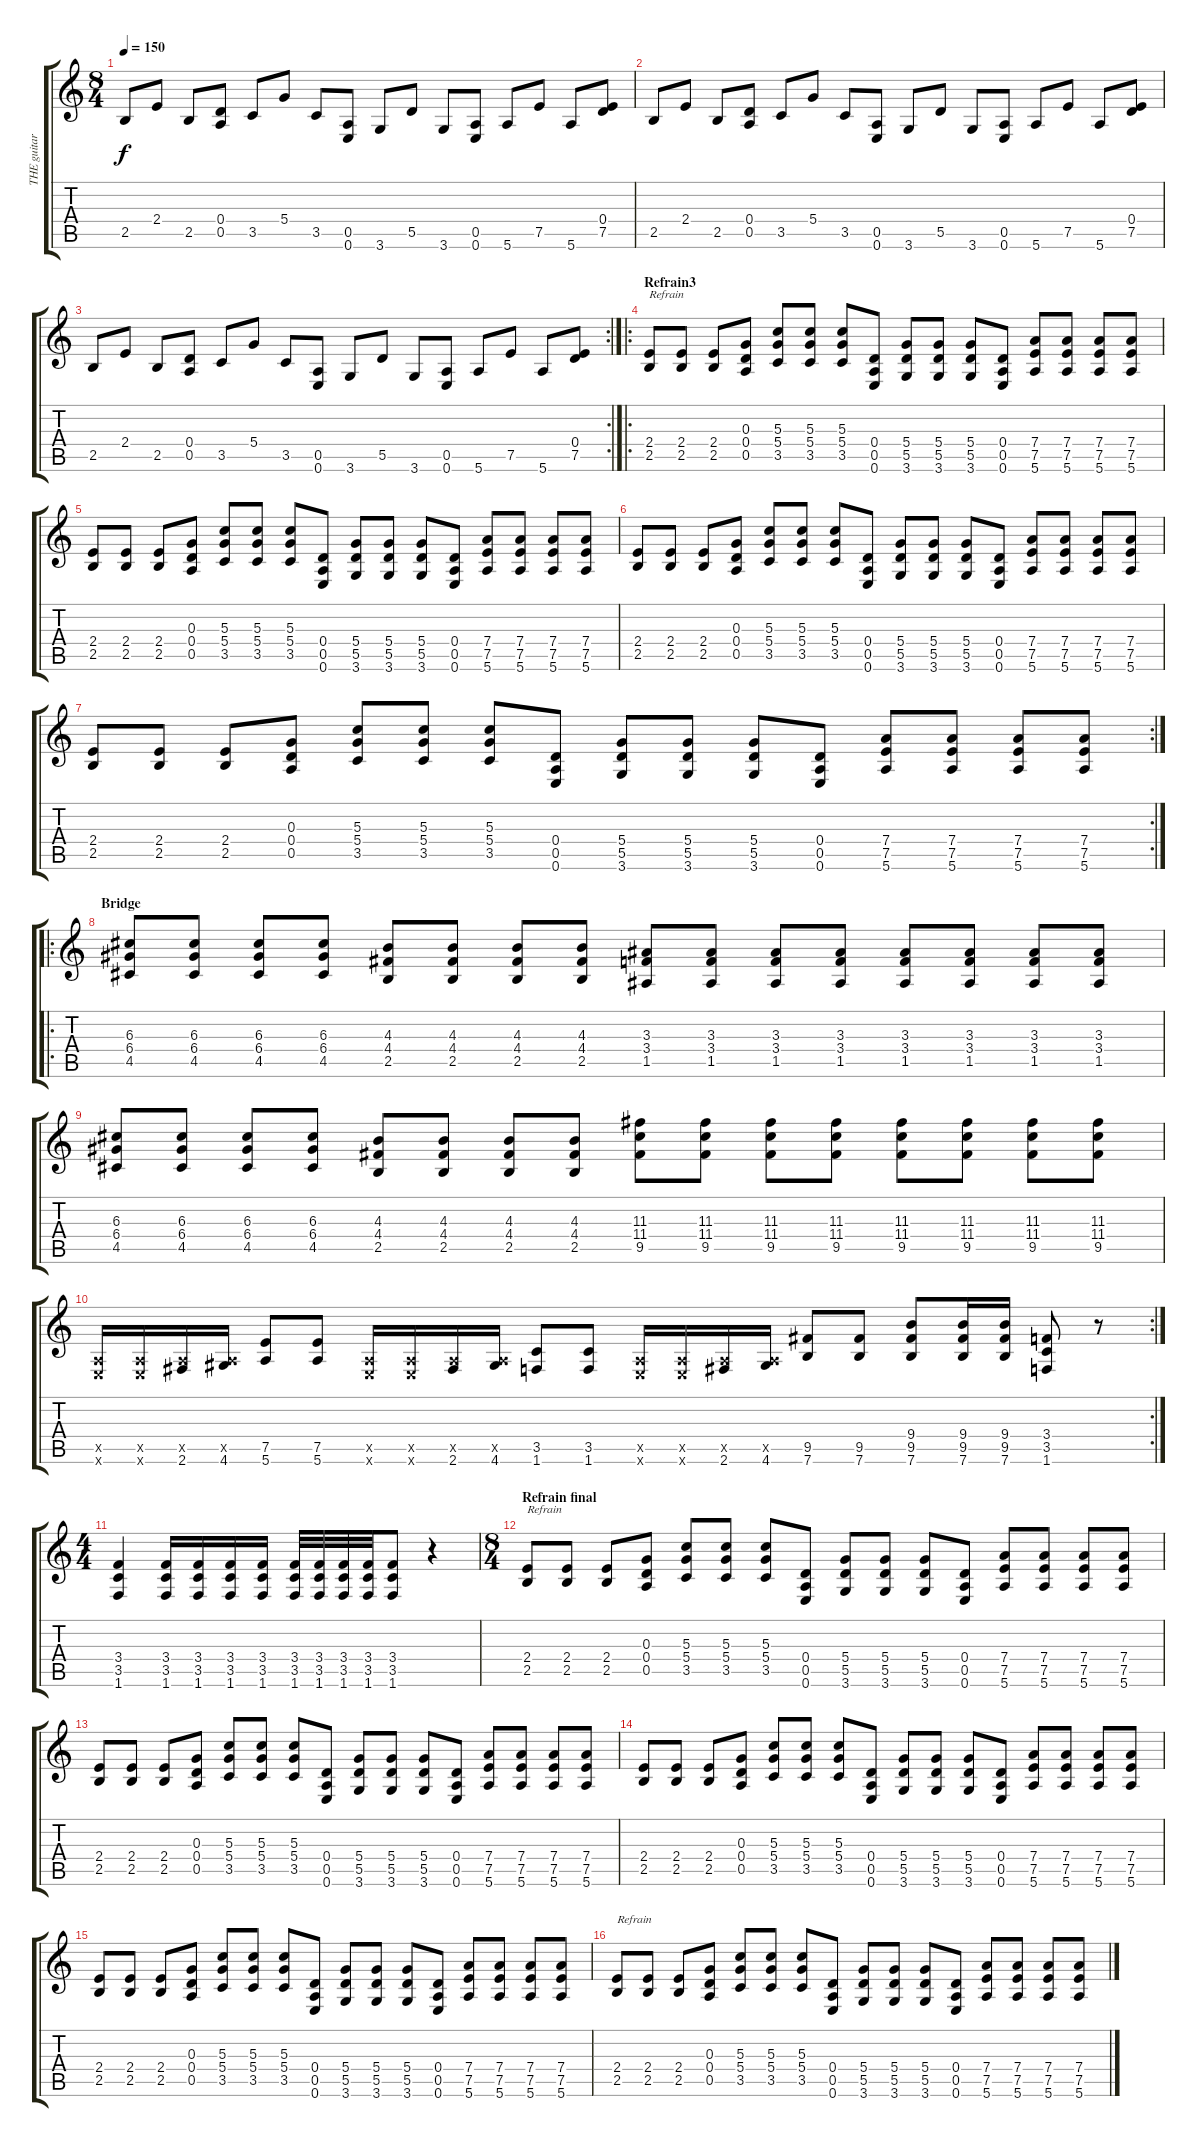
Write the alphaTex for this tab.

\track ("THE guitar ( Manu)" "THE guitar") {instrument overdrivenguitar}
\staff {score tabs}
\tuning (E4 B3 G3 D3 A2 E2) {hide}
\ts (8 4)
\tempo 150
\clef g2
\ks c
2.5.8{dy f} 2.4.8 2.5.8 (0.4 0.5).8 3.5.8 5.4.8 3.5.8 (0.5 0.6).8 3.6.8 5.5.8 3.6.8 (0.5 0.6).8 5.6.8 7.5.8 5.6.8 (0.4 7.5).8 |
2.5.8 2.4.8 2.5.8 (0.4 0.5).8 3.5.8 5.4.8 3.5.8 (0.5 0.6).8 3.6.8 5.5.8 3.6.8 (0.5 0.6).8 5.6.8 7.5.8 5.6.8 (0.4 7.5).8 |
\rc 2
2.5.8 2.4.8 2.5.8 (0.4 0.5).8 3.5.8 5.4.8 3.5.8 (0.5 0.6).8 3.6.8 5.5.8 3.6.8 (0.5 0.6).8 5.6.8 7.5.8 5.6.8 (0.4 7.5).8 |
\ro
\section ("" "Refrain3")
(2.4 2.5).8{txt "Refrain"} (2.4 2.5).8 (2.4 2.5).8 (0.3 0.4 0.5).8 (5.3 5.4 3.5).8 (5.3 5.4 3.5).8 (5.3 5.4 3.5).8 (0.4 0.5 0.6).8 (5.4 5.5 3.6).8 (5.4 5.5 3.6).8 (5.4 5.5 3.6).8 (0.4 0.5 0.6).8 (7.4 7.5 5.6).8 (7.4 7.5 5.6).8 (7.4 7.5 5.6).8 (7.4 7.5 5.6).8 |
(2.4 2.5).8 (2.4 2.5).8 (2.4 2.5).8 (0.3 0.4 0.5).8 (5.3 5.4 3.5).8 (5.3 5.4 3.5).8 (5.3 5.4 3.5).8 (0.4 0.5 0.6).8 (5.4 5.5 3.6).8 (5.4 5.5 3.6).8 (5.4 5.5 3.6).8 (0.4 0.5 0.6).8 (7.4 7.5 5.6).8 (7.4 7.5 5.6).8 (7.4 7.5 5.6).8 (7.4 7.5 5.6).8 |
(2.4 2.5).8 (2.4 2.5).8 (2.4 2.5).8 (0.3 0.4 0.5).8 (5.3 5.4 3.5).8 (5.3 5.4 3.5).8 (5.3 5.4 3.5).8 (0.4 0.5 0.6).8 (5.4 5.5 3.6).8 (5.4 5.5 3.6).8 (5.4 5.5 3.6).8 (0.4 0.5 0.6).8 (7.4 7.5 5.6).8 (7.4 7.5 5.6).8 (7.4 7.5 5.6).8 (7.4 7.5 5.6).8 |
\rc 2
(2.4 2.5).8 (2.4 2.5).8 (2.4 2.5).8 (0.3 0.4 0.5).8 (5.3 5.4 3.5).8 (5.3 5.4 3.5).8 (5.3 5.4 3.5).8 (0.4 0.5 0.6).8 (5.4 5.5 3.6).8 (5.4 5.5 3.6).8 (5.4 5.5 3.6).8 (0.4 0.5 0.6).8 (7.4 7.5 5.6).8 (7.4 7.5 5.6).8 (7.4 7.5 5.6).8 (7.4 7.5 5.6).8 |
\ro
\section ("" "Bridge")
(6.3 6.4 4.5).8 (6.3 6.4 4.5).8 (6.3 6.4 4.5).8 (6.3 6.4 4.5).8 (4.3 4.4 2.5).8 (4.3 4.4 2.5).8 (4.3 4.4 2.5).8 (4.3 4.4 2.5).8 (3.3 3.4 1.5).8 (3.3 3.4 1.5).8 (3.3 3.4 1.5).8 (3.3 3.4 1.5).8 (3.3 3.4 1.5).8 (3.3 3.4 1.5).8 (3.3 3.4 1.5).8 (3.3 3.4 1.5).8 |
(6.3 6.4 4.5).8 (6.3 6.4 4.5).8 (6.3 6.4 4.5).8 (6.3 6.4 4.5).8 (4.3 4.4 2.5).8 (4.3 4.4 2.5).8 (4.3 4.4 2.5).8 (4.3 4.4 2.5).8 (11.3 11.4 9.5).8 (11.3 11.4 9.5).8 (11.3 11.4 9.5).8 (11.3 11.4 9.5).8 (11.3 11.4 9.5).8 (11.3 11.4 9.5).8 (11.3 11.4 9.5).8 (11.3 11.4 9.5).8 |
\rc 2
(0.5{x} 0.6{x}).16 (0.5{x} 0.6{x}).16 (0.5{x} 2.6).16 (0.5{x} 4.6).16 (7.5 5.6).8 (7.5 5.6).8 (0.5{x} 0.6{x}).16 (0.5{x} 0.6{x}).16 (0.5{x} 2.6).16 (0.5{x} 4.6).16 (3.5 1.6).8 (3.5 1.6).8 (0.5{x} 0.6{x}).16 (0.5{x} 0.6{x}).16 (0.5{x} 2.6).16 (0.5{x} 4.6).16 (9.5 7.6).8 (9.5 7.6).8 (9.4 9.5 7.6).8 (9.4 9.5 7.6).16 (9.4 9.5 7.6).16 (3.4 3.5 1.6).8 r.8 |
\ts (4 4)
(3.4 3.5 1.6).4 (3.4 3.5 1.6).16 (3.4 3.5 1.6).16 (3.4 3.5 1.6).16 (3.4 3.5 1.6).16 (3.4 3.5 1.6).32 (3.4 3.5 1.6).32 (3.4 3.5 1.6).32 (3.4 3.5 1.6).32 (3.4 3.5 1.6).8 r.4 |
\ts (8 4)
\section ("" "Refrain final")
(2.4 2.5).8{txt "Refrain"} (2.4 2.5).8 (2.4 2.5).8 (0.3 0.4 0.5).8 (5.3 5.4 3.5).8 (5.3 5.4 3.5).8 (5.3 5.4 3.5).8 (0.4 0.5 0.6).8 (5.4 5.5 3.6).8 (5.4 5.5 3.6).8 (5.4 5.5 3.6).8 (0.4 0.5 0.6).8 (7.4 7.5 5.6).8 (7.4 7.5 5.6).8 (7.4 7.5 5.6).8 (7.4 7.5 5.6).8 |
(2.4 2.5).8 (2.4 2.5).8 (2.4 2.5).8 (0.3 0.4 0.5).8 (5.3 5.4 3.5).8 (5.3 5.4 3.5).8 (5.3 5.4 3.5).8 (0.4 0.5 0.6).8 (5.4 5.5 3.6).8 (5.4 5.5 3.6).8 (5.4 5.5 3.6).8 (0.4 0.5 0.6).8 (7.4 7.5 5.6).8 (7.4 7.5 5.6).8 (7.4 7.5 5.6).8 (7.4 7.5 5.6).8 |
(2.4 2.5).8 (2.4 2.5).8 (2.4 2.5).8 (0.3 0.4 0.5).8 (5.3 5.4 3.5).8 (5.3 5.4 3.5).8 (5.3 5.4 3.5).8 (0.4 0.5 0.6).8 (5.4 5.5 3.6).8 (5.4 5.5 3.6).8 (5.4 5.5 3.6).8 (0.4 0.5 0.6).8 (7.4 7.5 5.6).8 (7.4 7.5 5.6).8 (7.4 7.5 5.6).8 (7.4 7.5 5.6).8 |
(2.4 2.5).8 (2.4 2.5).8 (2.4 2.5).8 (0.3 0.4 0.5).8 (5.3 5.4 3.5).8 (5.3 5.4 3.5).8 (5.3 5.4 3.5).8 (0.4 0.5 0.6).8 (5.4 5.5 3.6).8 (5.4 5.5 3.6).8 (5.4 5.5 3.6).8 (0.4 0.5 0.6).8 (7.4 7.5 5.6).8 (7.4 7.5 5.6).8 (7.4 7.5 5.6).8 (7.4 7.5 5.6).8 |
(2.4 2.5).8{txt "Refrain"} (2.4 2.5).8 (2.4 2.5).8 (0.3 0.4 0.5).8 (5.3 5.4 3.5).8 (5.3 5.4 3.5).8 (5.3 5.4 3.5).8 (0.4 0.5 0.6).8 (5.4 5.5 3.6).8 (5.4 5.5 3.6).8 (5.4 5.5 3.6).8 (0.4 0.5 0.6).8 (7.4 7.5 5.6).8 (7.4 7.5 5.6).8 (7.4 7.5 5.6).8 (7.4 7.5 5.6).8
